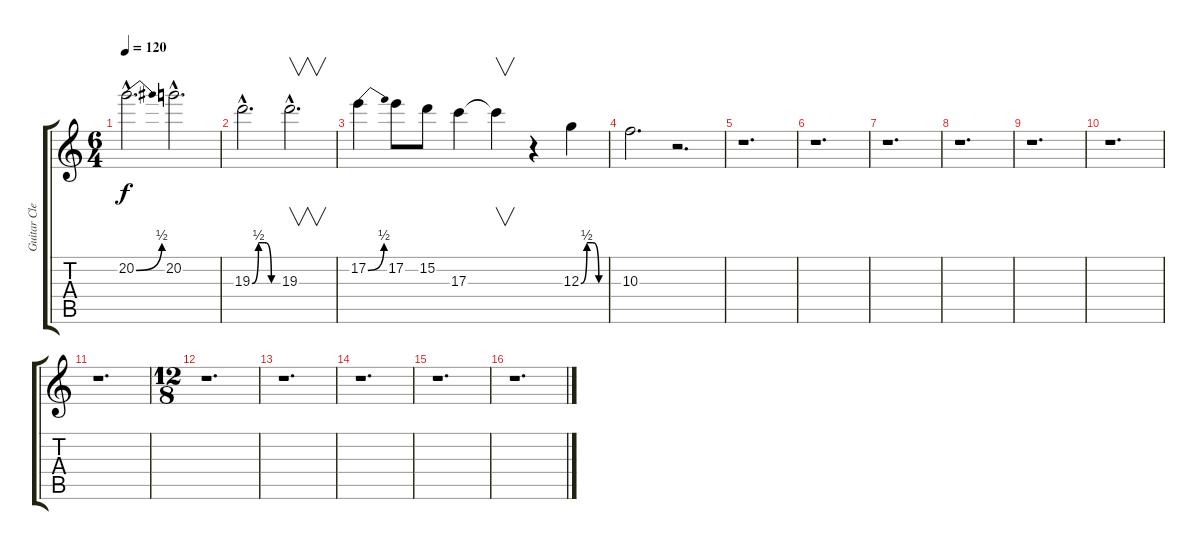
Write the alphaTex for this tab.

\track ("Guitar Clean 1" "Guitar Cle") {instrument electricguitarclean}
\staff {score tabs}
\tuning (E4 B3 G3 D3 A2 E2) {hide}
\ts (6 4)
\tempo 120
\clef g2
\ks c
20.2{be (bend 0 0 60 2) hac}.2{d dy f} 20.2{hac}.2{d} |
19.3{be (custom 0 0 15 2 30 2 45 0 60 0) hac}.2{d} 19.3{hac}.2{v d} |
17.2{be (bend 0 0 60 2)}.4 17.2.8 15.2.8 17.3.4 17.3{t}.4{v} r.4 12.3{be (custom 0 0 15 2 30 2 45 0 60 0)}.4 |
10.3.2{d} r.2{d} |
r.1{d} |
r.1{d} |
r.1{d} |
r.1{d} |
r.1{d} |
r.1{d} |
r.1{d} |
\ts (12 8)
r.1{d} |
r.1{d} |
r.1{d} |
r.1{d} |
r.1{d}
